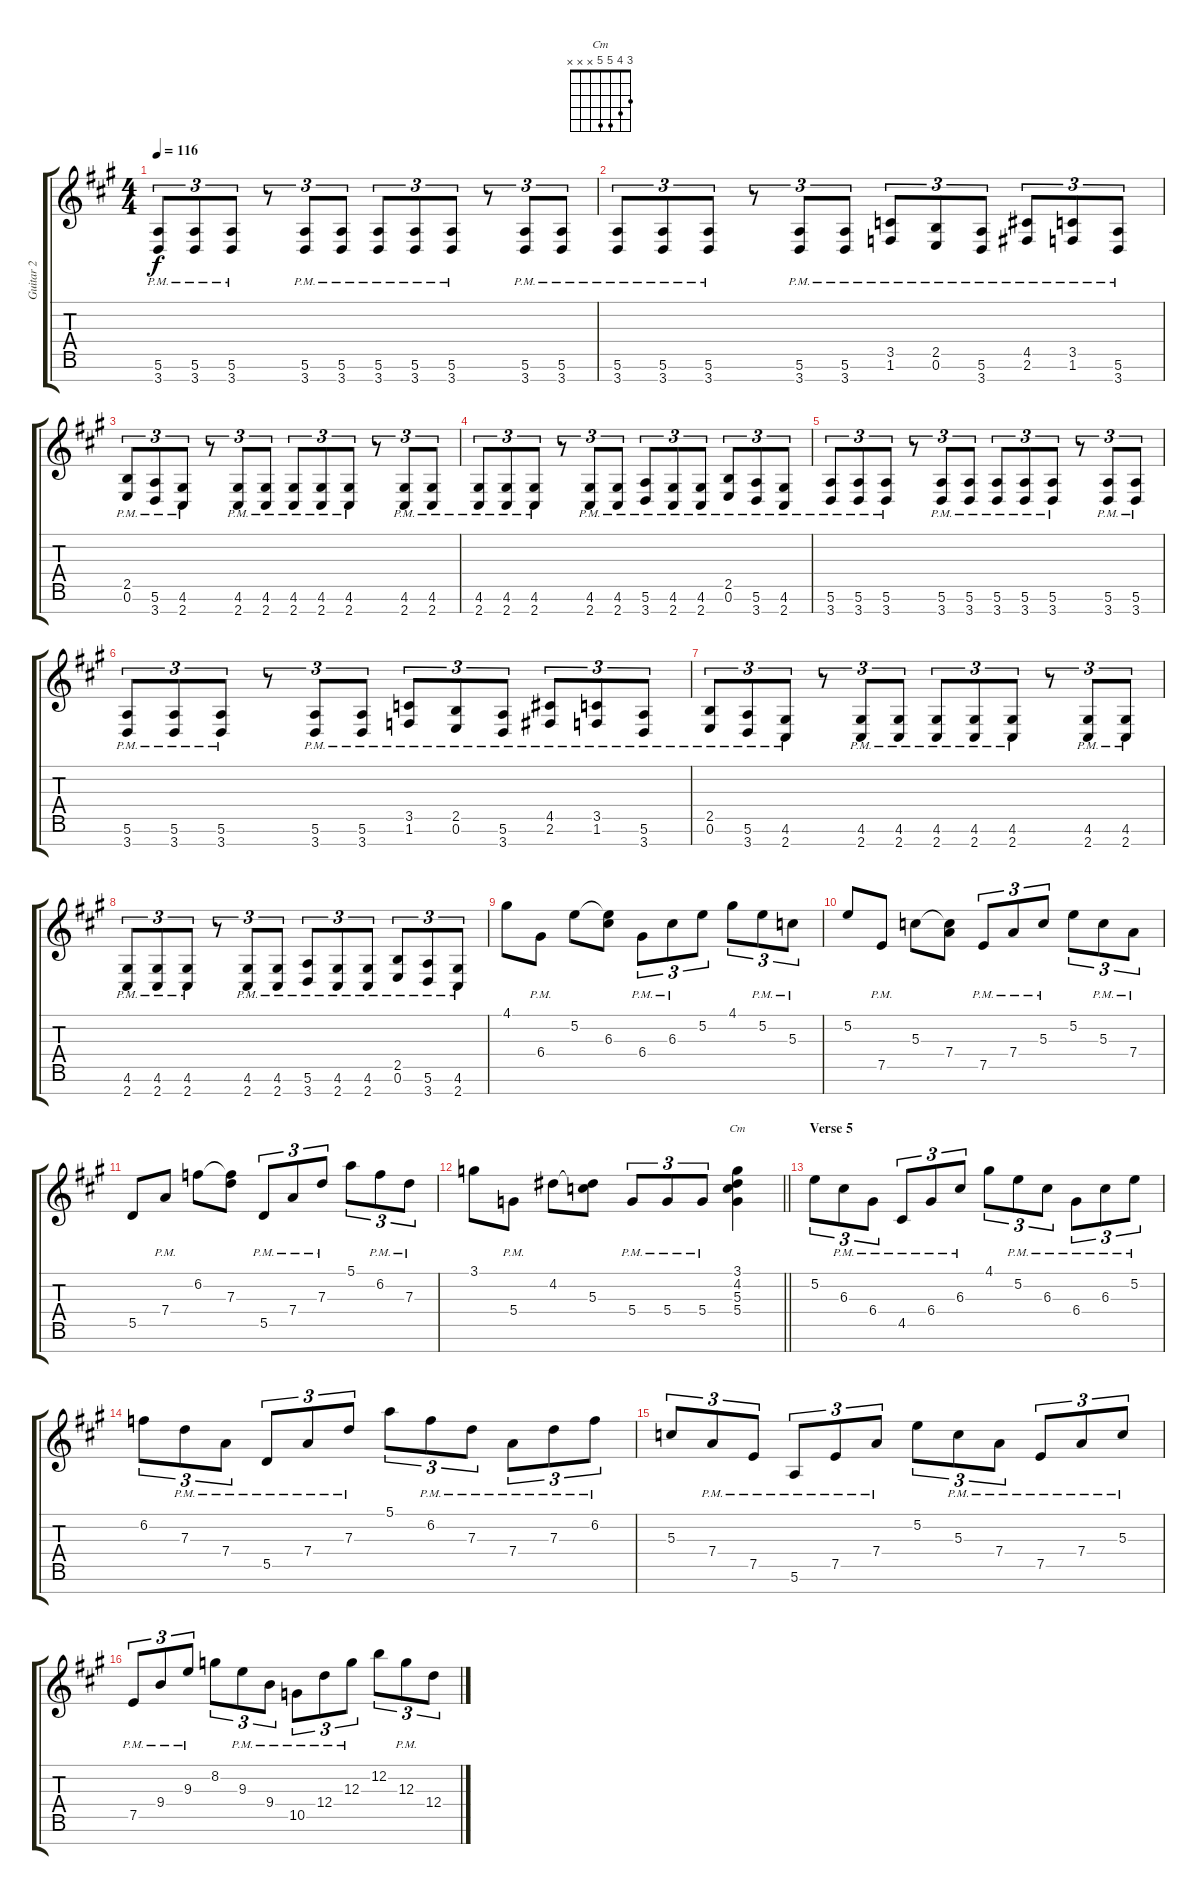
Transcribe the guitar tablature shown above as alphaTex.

\track ("Guitar 2" "Guitar 2") {instrument distortionguitar}
\staff {score tabs}
\tuning (E4 B3 G3 D3 A2 E2 B1) {hide}
\chord ("Cm" 3 4 5 5 x x x)
\ts (4 4)
\tempo 116
\clef g2
\ks a
(5.6{pm} 3.7{pm}).8{tu (3 2) dy f} (5.6{pm} 3.7{pm}).8{tu (3 2)} (5.6{pm} 3.7{pm}).8{tu (3 2)} r.8{tu (3 2)} (5.6{pm} 3.7{pm}).8{tu (3 2)} (5.6{pm} 3.7{pm}).8{tu (3 2)} (5.6{pm} 3.7{pm}).8{tu (3 2)} (5.6{pm} 3.7{pm}).8{tu (3 2)} (5.6{pm} 3.7{pm}).8{tu (3 2)} r.8{tu (3 2)} (5.6{pm} 3.7{pm}).8{tu (3 2)} (5.6{pm} 3.7{pm}).8{tu (3 2)} |
(5.6{pm} 3.7{pm}).8{tu (3 2)} (5.6{pm} 3.7{pm}).8{tu (3 2)} (5.6{pm} 3.7{pm}).8{tu (3 2)} r.8{tu (3 2)} (5.6{pm} 3.7{pm}).8{tu (3 2)} (5.6{pm} 3.7{pm}).8{tu (3 2)} (3.5{pm} 1.6{pm}).8{tu (3 2)} (2.5{pm} 0.6{pm}).8{tu (3 2)} (5.6{pm} 3.7{pm}).8{tu (3 2)} (4.5{pm} 2.6{pm}).8{tu (3 2)} (3.5{pm} 1.6{pm}).8{tu (3 2)} (5.6{pm} 3.7{pm}).8{tu (3 2)} |
(2.5 0.6{pm}).8{tu (3 2)} (5.6 3.7{pm}).8{tu (3 2)} (4.6{pm} 2.7{pm}).8{tu (3 2)} r.8{tu (3 2)} (4.6{pm} 2.7{pm}).8{tu (3 2)} (4.6{pm} 2.7{pm}).8{tu (3 2)} (4.6{pm} 2.7{pm}).8{tu (3 2)} (4.6{pm} 2.7{pm}).8{tu (3 2)} (4.6{pm} 2.7{pm}).8{tu (3 2)} r.8{tu (3 2)} (4.6{pm} 2.7{pm}).8{tu (3 2)} (4.6{pm} 2.7{pm}).8{tu (3 2)} |
(4.6{pm} 2.7{pm}).8{tu (3 2)} (4.6{pm} 2.7{pm}).8{tu (3 2)} (4.6{pm} 2.7{pm}).8{tu (3 2)} r.8{tu (3 2)} (4.6{pm} 2.7{pm}).8{tu (3 2)} (4.6{pm} 2.7{pm}).8{tu (3 2)} (5.6{pm} 3.7{pm}).8{tu (3 2)} (4.6{pm} 2.7{pm}).8{tu (3 2)} (4.6{pm} 2.7{pm}).8{tu (3 2)} (2.5{pm} 0.6{pm}).8{tu (3 2)} (5.6{pm} 3.7{pm}).8{tu (3 2)} (4.6{pm} 2.7{pm}).8{tu (3 2)} |
(5.6{pm} 3.7{pm}).8{tu (3 2)} (5.6{pm} 3.7{pm}).8{tu (3 2)} (5.6{pm} 3.7{pm}).8{tu (3 2)} r.8{tu (3 2)} (5.6{pm} 3.7{pm}).8{tu (3 2)} (5.6{pm} 3.7{pm}).8{tu (3 2)} (5.6{pm} 3.7{pm}).8{tu (3 2)} (5.6{pm} 3.7{pm}).8{tu (3 2)} (5.6{pm} 3.7{pm}).8{tu (3 2)} r.8{tu (3 2)} (5.6{pm} 3.7{pm}).8{tu (3 2)} (5.6{pm} 3.7{pm}).8{tu (3 2)} |
(5.6{pm} 3.7{pm}).8{tu (3 2)} (5.6{pm} 3.7{pm}).8{tu (3 2)} (5.6{pm} 3.7{pm}).8{tu (3 2)} r.8{tu (3 2)} (5.6{pm} 3.7{pm}).8{tu (3 2)} (5.6{pm} 3.7{pm}).8{tu (3 2)} (3.5{pm} 1.6{pm}).8{tu (3 2)} (2.5{pm} 0.6{pm}).8{tu (3 2)} (5.6{pm} 3.7{pm}).8{tu (3 2)} (4.5{pm} 2.6{pm}).8{tu (3 2)} (3.5{pm} 1.6{pm}).8{tu (3 2)} (5.6{pm} 3.7{pm}).8{tu (3 2)} |
(2.5 0.6{pm}).8{tu (3 2)} (5.6 3.7{pm}).8{tu (3 2)} (4.6{pm} 2.7{pm}).8{tu (3 2)} r.8{tu (3 2)} (4.6{pm} 2.7{pm}).8{tu (3 2)} (4.6{pm} 2.7{pm}).8{tu (3 2)} (4.6{pm} 2.7{pm}).8{tu (3 2)} (4.6{pm} 2.7{pm}).8{tu (3 2)} (4.6{pm} 2.7{pm}).8{tu (3 2)} r.8{tu (3 2)} (4.6{pm} 2.7{pm}).8{tu (3 2)} (4.6{pm} 2.7{pm}).8{tu (3 2)} |
(4.6{pm} 2.7{pm}).8{tu (3 2)} (4.6{pm} 2.7{pm}).8{tu (3 2)} (4.6{pm} 2.7{pm}).8{tu (3 2)} r.8{tu (3 2)} (4.6{pm} 2.7{pm}).8{tu (3 2)} (4.6{pm} 2.7{pm}).8{tu (3 2)} (5.6{pm} 3.7{pm}).8{tu (3 2)} (4.6{pm} 2.7{pm}).8{tu (3 2)} (4.6{pm} 2.7{pm}).8{tu (3 2)} (2.5{pm} 0.6{pm}).8{tu (3 2)} (5.6{pm} 3.7{pm}).8{tu (3 2)} (4.6{pm} 2.7{pm}).8{tu (3 2)} |
4.1.8 6.4{pm}.8 5.2.8 (5.2{t} 6.3).8 6.4{pm}.8{tu (3 2)} 6.3{pm}.8{tu (3 2)} 5.2.8{tu (3 2)} 4.1.8{tu (3 2)} 5.2{pm}.8{tu (3 2)} 5.3{pm}.8{tu (3 2)} |
5.2.8 7.5{pm}.8 5.3.8 (5.3{t} 7.4).8 7.5{pm}.8{tu (3 2)} 7.4{pm}.8{tu (3 2)} 5.3{pm}.8{tu (3 2)} 5.2.8{tu (3 2)} 5.3{pm}.8{tu (3 2)} 7.4{pm}.8{tu (3 2)} |
5.5.8 7.4{pm}.8 6.2.8 (6.2{t} 7.3).8 5.5{pm}.8{tu (3 2)} 7.4{pm}.8{tu (3 2)} 7.3{pm}.8{tu (3 2)} 5.1.8{tu (3 2)} 6.2{pm}.8{tu (3 2)} 7.3{pm}.8{tu (3 2)} |
\barLineRight lightlight
3.1.8 5.4{pm}.8 4.2.8 (4.2{t} 5.3).8 5.4{pm}.8{tu (3 2)} 5.4{pm}.8{tu (3 2)} 5.4{pm}.8{tu (3 2)} (3.1 4.2 5.3 5.4).4{ch "Cm"} |
\section ("" "Verse 5")
5.2.8{tu (3 2)} 6.3{pm}.8{tu (3 2)} 6.4{pm}.8{tu (3 2)} 4.5{pm}.8{tu (3 2)} 6.4{pm}.8{tu (3 2)} 6.3{pm}.8{tu (3 2)} 4.1.8{tu (3 2)} 5.2{pm}.8{tu (3 2)} 6.3{pm}.8{tu (3 2)} 6.4{pm}.8{tu (3 2)} 6.3{pm}.8{tu (3 2)} 5.2{pm}.8{tu (3 2)} |
6.2.8{tu (3 2)} 7.3{pm}.8{tu (3 2)} 7.4{pm}.8{tu (3 2)} 5.5{pm}.8{tu (3 2)} 7.4{pm}.8{tu (3 2)} 7.3{pm}.8{tu (3 2)} 5.1.8{tu (3 2)} 6.2{pm}.8{tu (3 2)} 7.3{pm}.8{tu (3 2)} 7.4{pm}.8{tu (3 2)} 7.3{pm}.8{tu (3 2)} 6.2{pm}.8{tu (3 2)} |
5.3.8{tu (3 2)} 7.4{pm}.8{tu (3 2)} 7.5{pm}.8{tu (3 2)} 5.6{pm}.8{tu (3 2)} 7.5{pm}.8{tu (3 2)} 7.4{pm}.8{tu (3 2)} 5.2.8{tu (3 2)} 5.3{pm}.8{tu (3 2)} 7.4{pm}.8{tu (3 2)} 7.5{pm}.8{tu (3 2)} 7.4{pm}.8{tu (3 2)} 5.3{pm}.8{tu (3 2)} |
7.5{pm}.8{tu (3 2)} 9.4{pm}.8{tu (3 2)} 9.3{pm}.8{tu (3 2)} 8.2.8{tu (3 2)} 9.3{pm}.8{tu (3 2)} 9.4{pm}.8{tu (3 2)} 10.5{pm}.8{tu (3 2)} 12.4{pm}.8{tu (3 2)} 12.3{pm}.8{tu (3 2)} 12.2.8{tu (3 2)} 12.3{pm}.8{tu (3 2)} 12.4.8{tu (3 2)}
